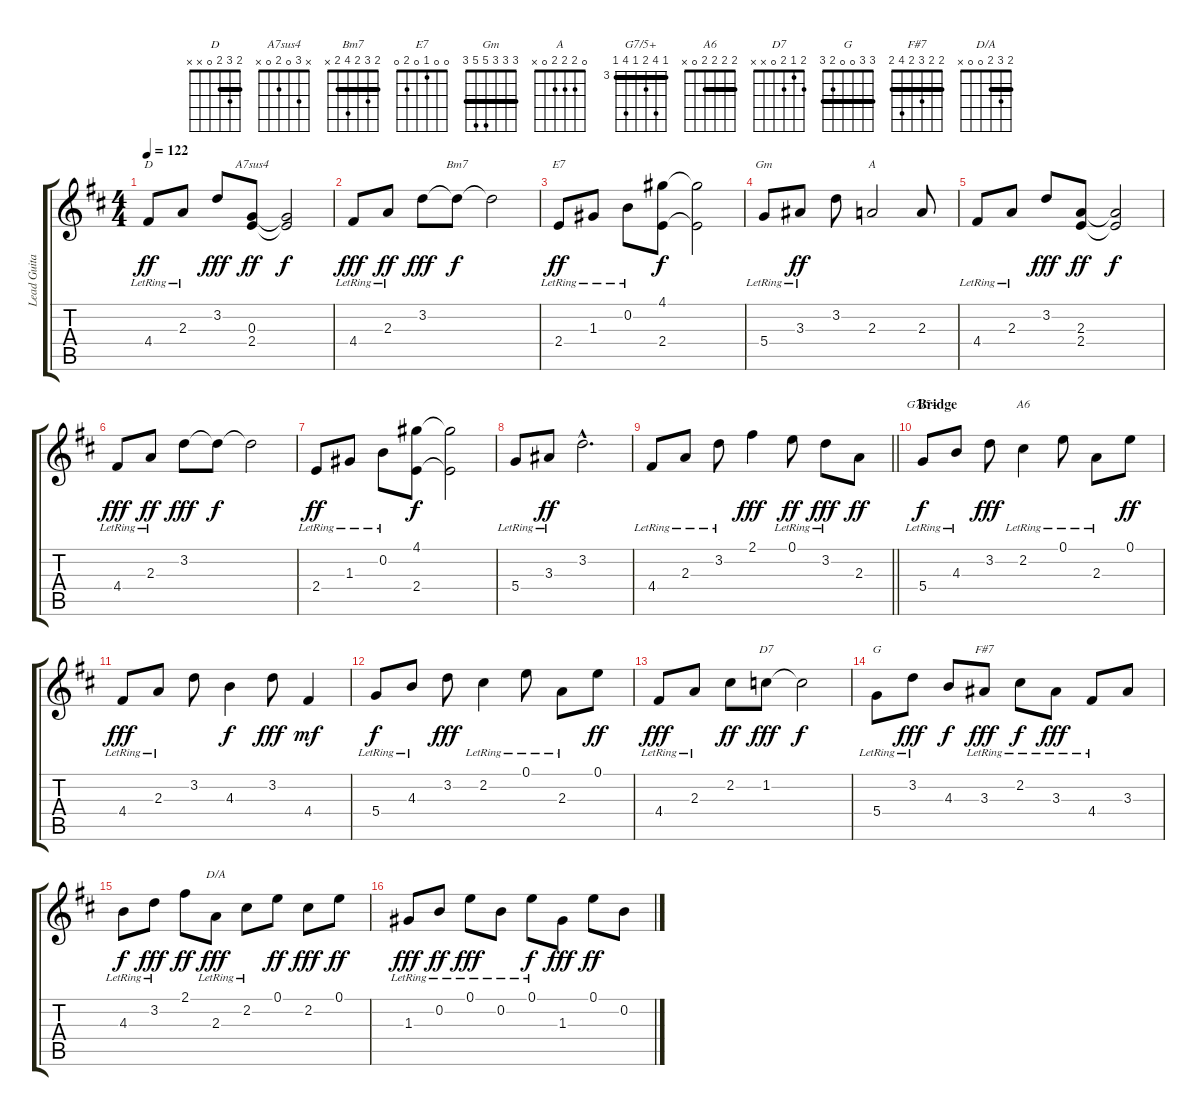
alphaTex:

\track ("Lead Guitar" "Lead Guita") {instrument acousticguitarnylon}
\staff {score tabs}
\tuning (E4 B3 G3 D3 A2 E2) {hide}
\chord ("D" 2 3 2 0 x x) {barre 2}
\chord ("A7sus4" x 3 0 2 0 x)
\chord ("Bm7" 2 3 2 4 2 x) {barre 2}
\chord ("E7" 0 0 1 0 2 0)
\chord ("Gm" 3 3 3 5 5 3) {barre 3}
\chord ("A" 0 2 2 2 0 x)
\chord ("G7/5+" 3 6 4 3 6 3) {firstfret 3 barre 3}
\chord ("A6" 2 2 2 2 0 x) {barre 2}
\chord ("D7" 2 1 2 0 x x)
\chord ("G" 3 3 0 0 2 3) {barre 3}
\chord ("F#7" 2 2 3 2 4 2) {barre 2}
\chord ("D/A" 2 3 2 0 0 x) {barre 2}
\ts (4 4)
\tempo 122
\clef g2
\ks d
4.4{lr}.8{ch "D" dy ff} 2.3{lr}.8 3.2.8{dy fff} (0.3 2.4).8{ch "A7sus4" dy ff} (0.3{t} 2.4{t}).2{dy f} |
4.4{lr}.8{dy fff} 2.3{lr}.8{dy ff} 3.2.8{dy fff} 3.2{t}.8{ch "Bm7" dy f} 3.2{t}.2 |
2.4{lr}.8{ch "E7" dy ff} 1.3{lr}.8 0.2{lr}.8 (4.1 2.4).8{dy f} (4.1{t} 2.4{t}).2 |
5.4{lr}.8{ch "Gm"} 3.3{lr}.8{dy ff} 3.2.8 2.3.2{ch "A"} 2.3.8 |
4.4{lr}.8 2.3{lr}.8 3.2.8{dy fff} (2.3 2.4).8{dy ff} (2.3{t} 2.4{t}).2{dy f} |
4.4{lr}.8{dy fff} 2.3{lr}.8{dy ff} 3.2.8{dy fff} 3.2{t}.8{dy f} 3.2{t}.2 |
2.4{lr}.8{dy ff} 1.3{lr}.8 0.2{lr}.8 (4.1 2.4).8{dy f} (4.1{t} 2.4{t}).2 |
5.4{lr}.8 3.3{lr}.8{dy ff} 3.2{hac}.2{d} |
\barLineRight lightlight
4.4{lr}.8 2.3{lr}.8 3.2{lr}.8 2.1.4{dy fff} 0.1{lr}.8{dy ff} 3.2{lr}.8{dy fff} 2.3.8{dy ff} |
\section ("" "Bridge")
5.4{lr}.8{ch "G7/5+" dy f} 4.3{lr}.8 3.2.8{dy fff} 2.2{lr}.4{ch "A6"} 0.1{lr}.8 2.3{lr}.8 0.1.8{dy ff} |
4.4{lr}.8{dy fff} 2.3{lr}.8 3.2.8 4.3.4{dy f} 3.2.8{dy fff} 4.4.4{dy mf} |
5.4{lr}.8{dy f} 4.3{lr}.8 3.2.8{dy fff} 2.2{lr}.4 0.1{lr}.8 2.3{lr}.8 0.1.8{dy ff} |
4.4{lr}.8{dy fff} 2.3{lr}.8 2.2.8{dy ff} 1.2.8{ch "D7" dy fff} 1.2{t}.2{dy f} |
5.4{lr}.8{ch "G"} 3.2{lr}.8{dy fff} 4.3.8{dy f} 3.3{lr}.8{ch "F#7" dy fff} 2.2{lr}.8{dy f} 3.3{lr}.8{dy fff} 4.4{lr}.8 3.3.8 |
4.3{lr}.8{dy f} 3.2{lr}.8{dy fff} 2.1.8{dy ff} 2.3{lr}.8{ch "D/A" dy fff} 2.2{lr}.8 0.1.8{dy ff} 2.2.8{dy fff} 0.1.8{dy ff} |
1.3{lr}.8{dy fff} 0.2{lr}.8{dy ff} 0.1{lr}.8{dy fff} 0.2{lr}.8 0.1{lr}.8{dy f} 1.3.8{dy fff} 0.1.8{dy ff} 0.2.8
